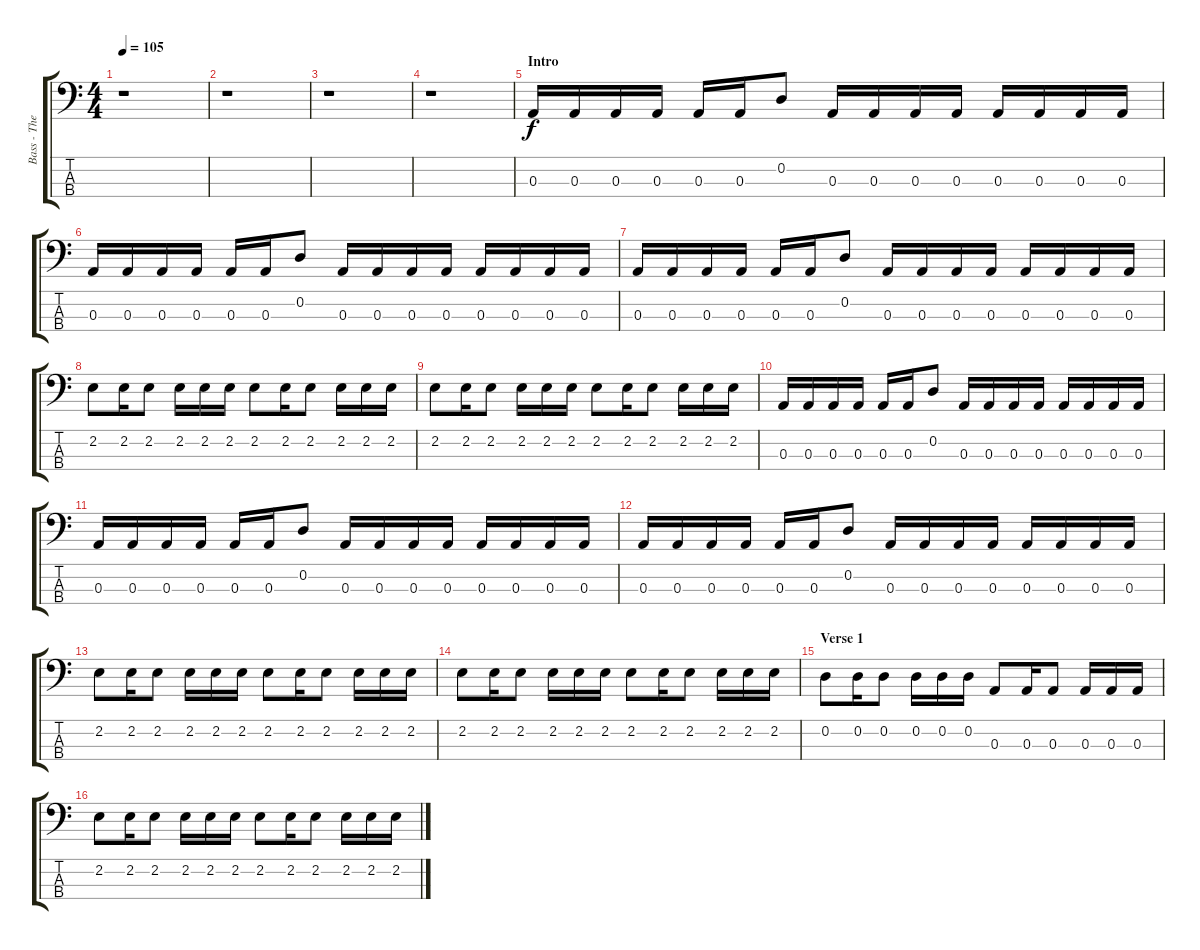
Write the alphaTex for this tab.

\track ("Bass - The \"Incredible\" Hagen" "Bass - The") {instrument electricbassfinger}
\staff {score tabs}
\tuning (G2 D2 A1 E1) {hide}
\ts (4 4)
\tempo 105
\clef f4
\ks c
r.1{dy f instrument electricbassfinger} |
r.1 |
r.1 |
r.1 |
\section ("" "Intro")
0.3.16 0.3.16 0.3.16 0.3.16 0.3.16 0.3.16 0.2.8 0.3.16 0.3.16 0.3.16 0.3.16 0.3.16 0.3.16 0.3.16 0.3.16 |
0.3.16 0.3.16 0.3.16 0.3.16 0.3.16 0.3.16 0.2.8 0.3.16 0.3.16 0.3.16 0.3.16 0.3.16 0.3.16 0.3.16 0.3.16 |
0.3.16 0.3.16 0.3.16 0.3.16 0.3.16 0.3.16 0.2.8 0.3.16 0.3.16 0.3.16 0.3.16 0.3.16 0.3.16 0.3.16 0.3.16 |
2.2.8 2.2.16 2.2.8 2.2.16 2.2.16 2.2.16 2.2.8 2.2.16 2.2.8 2.2.16 2.2.16 2.2.16 |
2.2.8 2.2.16 2.2.8 2.2.16 2.2.16 2.2.16 2.2.8 2.2.16 2.2.8 2.2.16 2.2.16 2.2.16 |
0.3.16 0.3.16 0.3.16 0.3.16 0.3.16 0.3.16 0.2.8 0.3.16 0.3.16 0.3.16 0.3.16 0.3.16 0.3.16 0.3.16 0.3.16 |
0.3.16 0.3.16 0.3.16 0.3.16 0.3.16 0.3.16 0.2.8 0.3.16 0.3.16 0.3.16 0.3.16 0.3.16 0.3.16 0.3.16 0.3.16 |
0.3.16 0.3.16 0.3.16 0.3.16 0.3.16 0.3.16 0.2.8 0.3.16 0.3.16 0.3.16 0.3.16 0.3.16 0.3.16 0.3.16 0.3.16 |
2.2.8 2.2.16 2.2.8 2.2.16 2.2.16 2.2.16 2.2.8 2.2.16 2.2.8 2.2.16 2.2.16 2.2.16 |
2.2.8 2.2.16 2.2.8 2.2.16 2.2.16 2.2.16 2.2.8 2.2.16 2.2.8 2.2.16 2.2.16 2.2.16 |
\section ("" "Verse 1")
0.2.8 0.2.16 0.2.8 0.2.16 0.2.16 0.2.16 0.3.8 0.3.16 0.3.8 0.3.16 0.3.16 0.3.16 |
2.2.8 2.2.16 2.2.8 2.2.16 2.2.16 2.2.16 2.2.8 2.2.16 2.2.8 2.2.16 2.2.16 2.2.16
